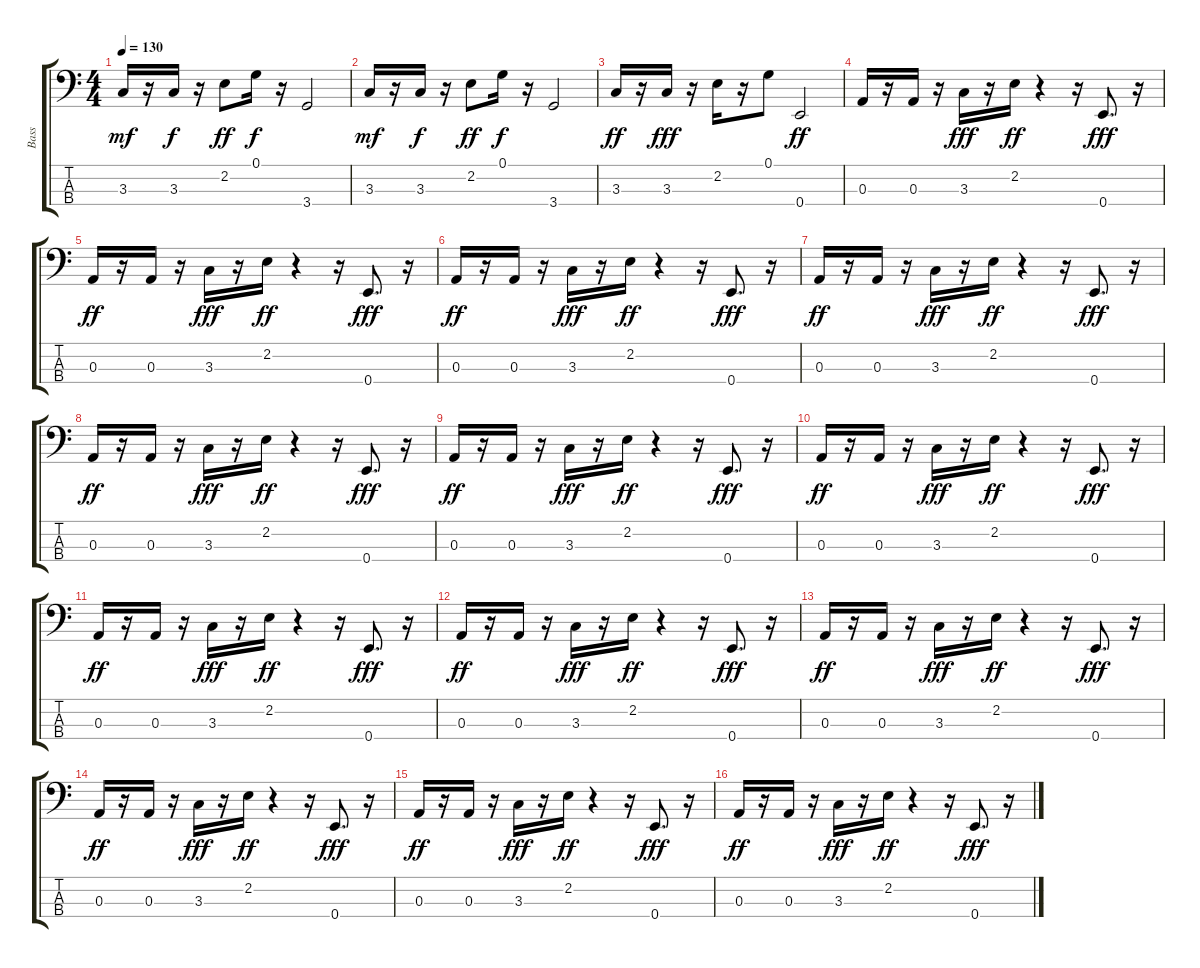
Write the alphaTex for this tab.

\track ("Bass" "Bass") {instrument electricbassfinger}
\staff {score tabs}
\tuning (G2 D2 A1 E1) {hide}
\ts (4 4)
\tempo 130
\clef f4
\ks c
3.3.16{dy mf} r.16 3.3.16{dy f} r.16 2.2.8{dy ff} 0.1.16{dy f} r.16 3.4.2 |
3.3.16{dy mf} r.16 3.3.16{dy f} r.16 2.2.8{dy ff} 0.1.16{dy f} r.16 3.4.2 |
3.3.16{dy ff} r.16 3.3.16{dy fff} r.16 2.2.16 r.16 0.1.8 0.4.2{dy ff} |
0.3.16 r.16 0.3.16 r.16 3.3.16{dy fff} r.16 2.2.16{dy ff} r.4 r.16 0.4.8{d dy fff} r.16 |
0.3.16{dy ff} r.16 0.3.16 r.16 3.3.16{dy fff} r.16 2.2.16{dy ff} r.4 r.16 0.4.8{d dy fff} r.16 |
0.3.16{dy ff} r.16 0.3.16 r.16 3.3.16{dy fff} r.16 2.2.16{dy ff} r.4 r.16 0.4.8{d dy fff} r.16 |
0.3.16{dy ff} r.16 0.3.16 r.16 3.3.16{dy fff} r.16 2.2.16{dy ff} r.4 r.16 0.4.8{d dy fff} r.16 |
0.3.16{dy ff} r.16 0.3.16 r.16 3.3.16{dy fff} r.16 2.2.16{dy ff} r.4 r.16 0.4.8{d dy fff} r.16 |
0.3.16{dy ff} r.16 0.3.16 r.16 3.3.16{dy fff} r.16 2.2.16{dy ff} r.4 r.16 0.4.8{d dy fff} r.16 |
0.3.16{dy ff} r.16 0.3.16 r.16 3.3.16{dy fff} r.16 2.2.16{dy ff} r.4 r.16 0.4.8{d dy fff} r.16 |
0.3.16{dy ff} r.16 0.3.16 r.16 3.3.16{dy fff} r.16 2.2.16{dy ff} r.4 r.16 0.4.8{d dy fff} r.16 |
0.3.16{dy ff} r.16 0.3.16 r.16 3.3.16{dy fff} r.16 2.2.16{dy ff} r.4 r.16 0.4.8{d dy fff} r.16 |
0.3.16{dy ff} r.16 0.3.16 r.16 3.3.16{dy fff} r.16 2.2.16{dy ff} r.4 r.16 0.4.8{d dy fff} r.16 |
0.3.16{dy ff} r.16 0.3.16 r.16 3.3.16{dy fff} r.16 2.2.16{dy ff} r.4 r.16 0.4.8{d dy fff} r.16 |
0.3.16{dy ff} r.16 0.3.16 r.16 3.3.16{dy fff} r.16 2.2.16{dy ff} r.4 r.16 0.4.8{d dy fff} r.16 |
0.3.16{dy ff} r.16 0.3.16 r.16 3.3.16{dy fff} r.16 2.2.16{dy ff} r.4 r.16 0.4.8{d dy fff} r.16
